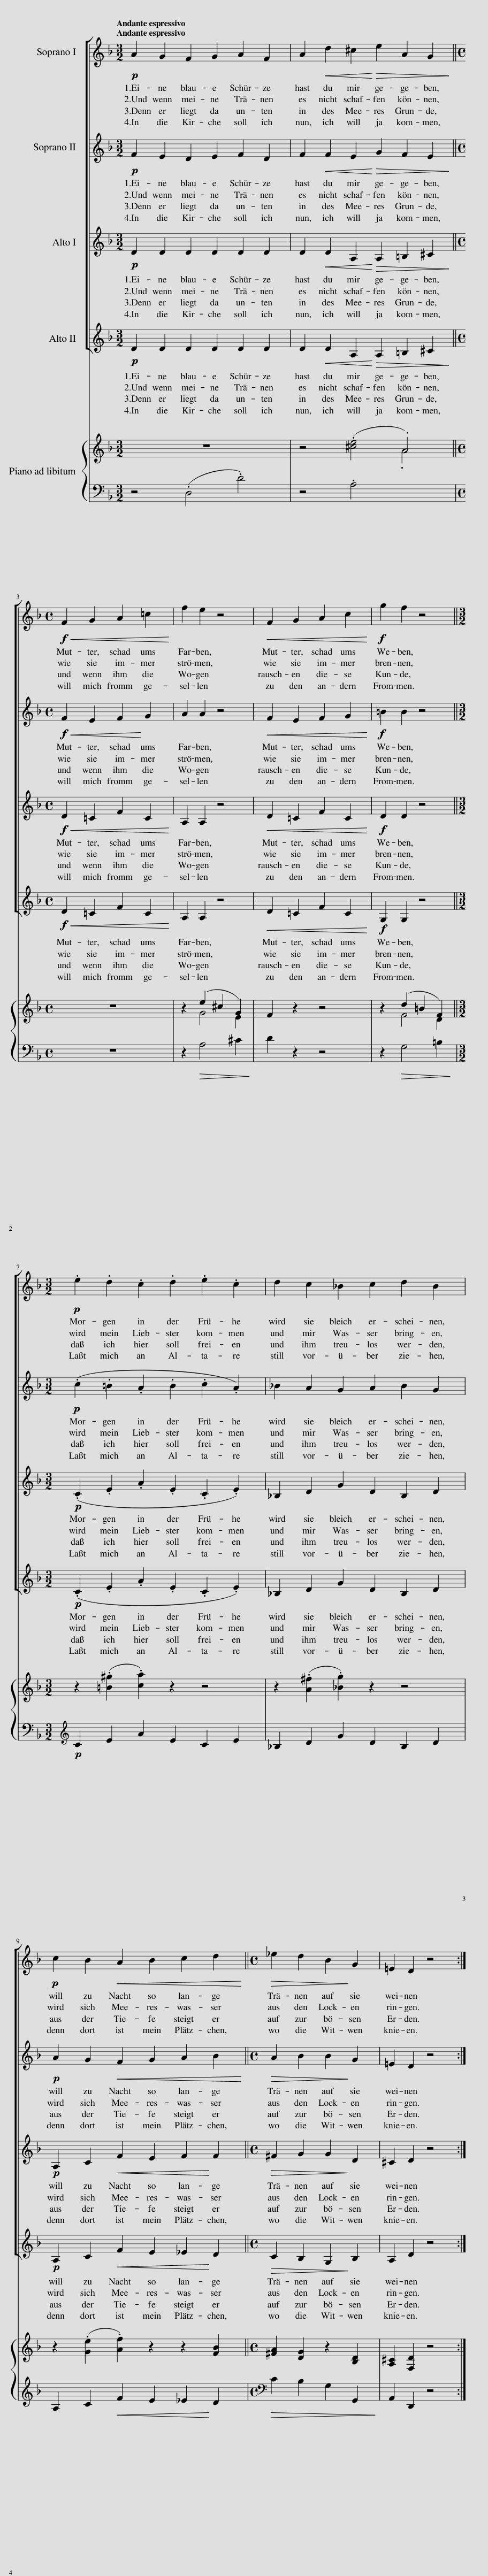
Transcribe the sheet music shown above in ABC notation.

X:1
%%score [ 1 2 3 4 ] { ( 5 7 8 ) | 6 }
L:1/8
Q:1/4=120
M:3/2
I:linebreak $
K:Dmin
V:1 treble
V:2 treble
V:3 treble
V:4 treble
V:5 treble
V:7 treble
V:8 treble
V:6 bass
V:1
!p! A2 G2 F2 G2 A2 F2 | A2!<(! d2 ^c2!<)!!>(! e2 A2 G2!>)! ||$[M:4/4]!f!!<(! F2 G2 A2 =c2!<)! | f2 e2 z4 |!<(! F2 G2 A2 c2!<)! | %5
!f! g2 f2 z4 ||$[M:3/2]!p! .e2 .d2 .c2 .d2 .e2 .c2 | d2 c2 _B2 c2 d2 B2 |$!p! c2 B2!<(! A2 B2 c2 d2!<)! ||[M:4/4]!>(! _e2 d2 B2!>)! G2 | %10
 =E2 D2 z4 :| %11
V:2
!p! F2 E2 D2 E2 F2 D2 | F2!<(! F2 E2!<)!!>(! G2 F2 E2!>)! ||$[M:4/4]!f!!<(! F2 E2 F2!<)! G2 | A2 A2 z4 |!<(! F2 E2 F2 G2!<)! | %5
!f! =B2 B2 z4 ||$[M:3/2]!p! (.c2 .=B2 .A2 .B2 .c2 .A2) | _B2 A2 G2 A2 B2 G2 |$!p! A2 G2!<(! F2 G2 A2 B2!<)! ||[M:4/4]!>(! A2 B2 B2!>)! G2 | %10
 =E2 D2 z4 :| %11
V:3
!p! D2 D2 D2 D2 D2 D2 | D2!<(! D2 A,2!<)!!>(! A,2 =B,2 ^C2!>)! ||$[M:4/4]!f!!<(! D2 =C2 F2 C2!<)! | A,2 A,2 z4 |!<(! D2 =C2 F2 C2!<)! | %5
!f! D2 D2 z4 ||$[M:3/2]!p! (.C2 .E2 .A2 .E2 .C2 .E2) | _B,2 D2 G2 D2 B,2 D2 |$!p! A,2 C2!<(! F2 E2 F2!<)! F2 ||[M:4/4]!>(! ^F2 G2 G2!>)! D2 | %10
 ^C2 D2 z4 :| %11
V:4
!p! D2 D2 D2 D2 D2 D2 | D2!<(! D2 A,2!<)!!>(! A,2 =B,2 ^C2!>)! ||$[M:4/4]!f!!<(! D2 =C2 F2 C2!<)! | A,2 A,2 z4 |!<(! D2 =C2 F2 C2!<)! | %5
!f! G,2 G,2 z4 ||$[M:3/2]!p! (.C2 .E2 .A2 .E2 .C2 .E2) | _B,2 D2 G2 D2 B,2 D2 |$!p! A,2 C2!<(! F2 E2 _E2!<)! D2 ||[M:4/4]!>(! C2 B,2 G,2!>)! B,2 | %10
 A,2 D2 z4 :| %11
V:5
 z12 | z4 .[^ce]4 .A4 ||$[M:4/4] z8 | z2 (e2 ^c2 G2) | F2 z2 z4 | %5
 z2 (d2 =B2 F2) ||$[M:3/2] z2 (.[=B^g]2 .[ca]2) z2 z4 | z2 (.[A^f]2 .[_Bg]2) z2 z4 |$ z2 (.[Ge]2 .[Af]2) z2 z2 [FB]2 ||[M:4/4] [^FA]2 [DG]2 z2 [B,D]2 | %10
 [A,^C]2 [F,D]2 z4 :| %11
V:6
 z4 (.D,4 .D4) | z4 .A,4 x4 ||$[M:4/4] z8 | z2!>(! A,4 ^C2!>)! | D2 z2 z4 | %5
 z2!>(! G,4 =B,2!>)! ||$[M:3/2][K:treble]!p! C2 E2 A2 E2 C2 E2 | _B,2 D2 G2 D2 B,2 D2 |$ A,2 C2!<(! F2 E2 _E2!<)! D2 ||[M:4/4][K:bass]!>(! C2 B,2 G,2 G,,2!>)! | %10
 A,,2 D,,2 z4 :| %11
V:7
 x12 | x8 .A4 ||$[M:4/4] x8 | x8 | x8 | %5
 x8 ||$[M:3/2] x12 | x12 |$ x12 ||[M:4/4] x8 | %10
 x8 :| %11
V:8
 x12 | x12 ||$[M:4/4] x8 | x2 G4 E2 | x8 | %5
 x2 F4 D2 ||$[M:3/2] x12 | x12 |$ x12 ||[M:4/4] x8 | %10
 x8 :| %11
